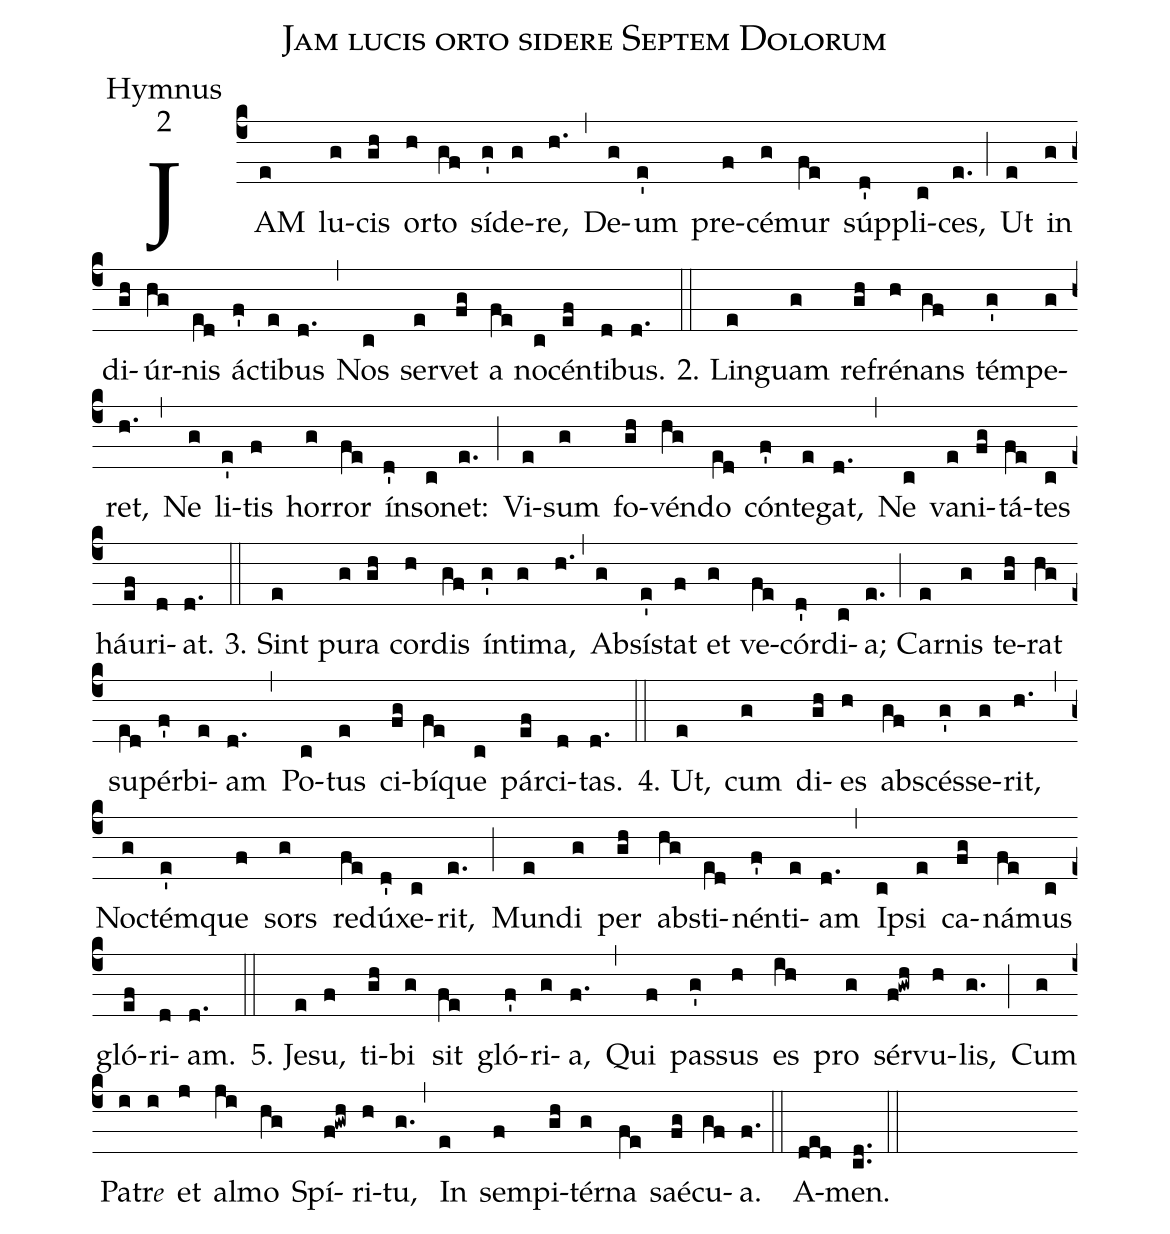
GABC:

name:Jam lucis orto sidere Septem Dolorum;
office-part:Hymnus;
mode:2;
%%
(c4) JAM(e) lu(g)cis(gh) or(h)to(gf) sí(g')de(g)re,(h.) (,) De(g)um(e') pre(f)cé(g)mur(fe) súp(d')pli(c)ces,(e.) (;) Ut(e) in(g) di(gh)úr(hg)nis(e[ll:1]d) á(f')cti(e)bus(d.) (,) Nos(c) ser(e)vet(fg) a(fe) no(c)cén(ef)ti(d)bus.(d.) (::)

2. Lin(e)guam(g) re(gh)fré(h)nans(gf) tém(g')pe(g)ret,(h.) (,) Ne(g) li(e')tis(f) hor(g)ror(fe) ín(d')so(c)net:(e.) (;) Vi(e)sum(g) fo(gh)vén(hg)do(e[ll:1]d) cón(f')te(e)gat,(d.) (,) Ne(c) va(e)ni(fg)tá(fe)tes(c) háu(ef)ri(d)at.(d.) (::)

3. Sint(e) pu(g)ra(gh) cor(h)dis(gf) ín(g')ti(g)ma,(h.) (,) Ab(g)sí(e')stat(f) et(g) ve(fe)cór(d')di(c)a;(e.) (;) Car(e)nis(g) te(gh)rat(hg) su(e[ll:1]d)pér(f')bi(e)am(d.) (,) Po(c)tus(e) ci(fg)bí(fe)que(c) pár(ef)ci(d)tas.(d.) (::)

4. Ut,(e) cum(g) di(gh)es(h) ab(gf)scés(g')se(g)rit,(h.) (,) No(g)ctém(e')que(f) sors(g) re(fe)dú(d')xe(c)rit,(e.) (;) Mun(e)di(g) per(gh) ab(hg)sti(e[ll:1]d)nén(f')ti(e)am(d.) (,) I(c)psi(e) ca(fg)ná(fe)mus(c) gló(ef)ri(d)am.(d.) (::)

5. Je(e)su,(f) ti(gh)bi(g) sit(fe) gló(f')ri(g)a,(f.) (,) Qui(f) pas(g')sus(h) es(ih) pro(g) sér(f!gwh)vu(h)lis,(g.) (;) Cum(g) Pat(i)r<e>e</e>(i) et(j) al(ji)mo(hg) Spí(f!gwh)ri(h)tu,(g.) (,) In(e) sem(f)pi(gh)tér(g)na(fe) saé(fg)cu(gf)a.(f.) (::)
A(ded)men.(cd..) (::)
